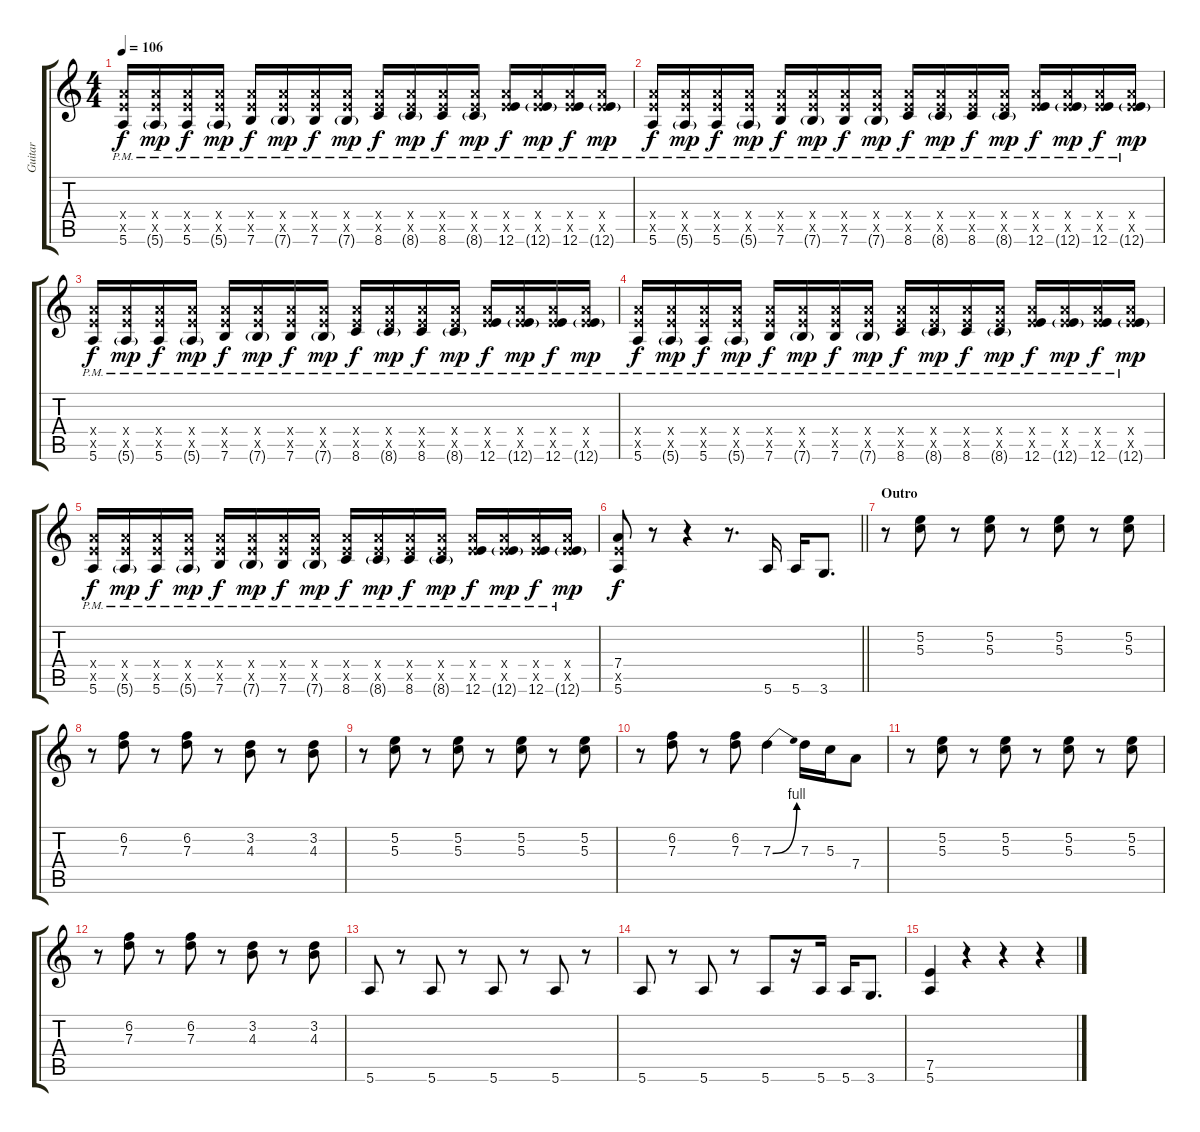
\track ("Guitar" "Guitar") {instrument distortionguitar}
\staff {score tabs}
\tuning (E4 B3 G3 D3 A2 E2) {hide}
\ts (4 4)
\tempo 106
\clef g2
\ks c
(7.4{x} 7.5{x} 5.6{pm}).16{dy f} (7.4{x} 7.5{x} 5.6{g pm}).16{dy mp} (7.4{x} 7.5{x} 5.6{pm}).16{dy f} (7.4{x} 7.5{x} 5.6{g pm}).16{dy mp} (7.4{x} 7.5{x} 7.6{pm}).16{dy f} (7.4{x} 7.5{x} 7.6{g pm}).16{dy mp} (7.4{x} 7.5{x} 7.6{pm}).16{dy f} (7.4{x} 7.5{x} 7.6{g pm}).16{dy mp} (7.4{x} 7.5{x} 8.6{pm}).16{dy f} (7.4{x} 7.5{x} 8.6{g pm}).16{dy mp} (7.4{x} 7.5{x} 8.6{pm}).16{dy f} (7.4{x} 7.5{x} 8.6{g pm}).16{dy mp} (7.4{x} 7.5{x} 12.6{pm}).16{dy f} (7.4{x} 7.5{x} 12.6{g pm}).16{dy mp} (7.4{x} 7.5{x} 12.6{pm}).16{dy f} (7.4{x} 7.5{x} 12.6{g pm}).16{dy mp} |
(7.4{x} 7.5{x} 5.6{pm}).16{dy f} (7.4{x} 7.5{x} 5.6{g pm}).16{dy mp} (7.4{x} 7.5{x} 5.6{pm}).16{dy f} (7.4{x} 7.5{x} 5.6{g pm}).16{dy mp} (7.4{x} 7.5{x} 7.6{pm}).16{dy f} (7.4{x} 7.5{x} 7.6{g pm}).16{dy mp} (7.4{x} 7.5{x} 7.6{pm}).16{dy f} (7.4{x} 7.5{x} 7.6{g pm}).16{dy mp} (7.4{x} 7.5{x} 8.6{pm}).16{dy f} (7.4{x} 7.5{x} 8.6{g pm}).16{dy mp} (7.4{x} 7.5{x} 8.6{pm}).16{dy f} (7.4{x} 7.5{x} 8.6{g pm}).16{dy mp} (7.4{x} 7.5{x} 12.6{pm}).16{dy f} (7.4{x} 7.5{x} 12.6{g pm}).16{dy mp} (7.4{x} 7.5{x} 12.6{pm}).16{dy f} (7.4{x} 7.5{x} 12.6{g pm}).16{dy mp} |
(7.4{x} 7.5{x} 5.6{pm}).16{dy f} (7.4{x} 7.5{x} 5.6{g pm}).16{dy mp} (7.4{x} 7.5{x} 5.6{pm}).16{dy f} (7.4{x} 7.5{x} 5.6{g pm}).16{dy mp} (7.4{x} 7.5{x} 7.6{pm}).16{dy f} (7.4{x} 7.5{x} 7.6{g pm}).16{dy mp} (7.4{x} 7.5{x} 7.6{pm}).16{dy f} (7.4{x} 7.5{x} 7.6{g pm}).16{dy mp} (7.4{x} 7.5{x} 8.6{pm}).16{dy f} (7.4{x} 7.5{x} 8.6{g pm}).16{dy mp} (7.4{x} 7.5{x} 8.6{pm}).16{dy f} (7.4{x} 7.5{x} 8.6{g pm}).16{dy mp} (7.4{x} 7.5{x} 12.6{pm}).16{dy f} (7.4{x} 7.5{x} 12.6{g pm}).16{dy mp} (7.4{x} 7.5{x} 12.6{pm}).16{dy f} (7.4{x} 7.5{x} 12.6{g pm}).16{dy mp} |
(7.4{x} 7.5{x} 5.6{pm}).16{dy f} (7.4{x} 7.5{x} 5.6{g pm}).16{dy mp} (7.4{x} 7.5{x} 5.6{pm}).16{dy f} (7.4{x} 7.5{x} 5.6{g pm}).16{dy mp} (7.4{x} 7.5{x} 7.6{pm}).16{dy f} (7.4{x} 7.5{x} 7.6{g pm}).16{dy mp} (7.4{x} 7.5{x} 7.6{pm}).16{dy f} (7.4{x} 7.5{x} 7.6{g pm}).16{dy mp} (7.4{x} 7.5{x} 8.6{pm}).16{dy f} (7.4{x} 7.5{x} 8.6{g pm}).16{dy mp} (7.4{x} 7.5{x} 8.6{pm}).16{dy f} (7.4{x} 7.5{x} 8.6{g pm}).16{dy mp} (7.4{x} 7.5{x} 12.6{pm}).16{dy f} (7.4{x} 7.5{x} 12.6{g pm}).16{dy mp} (7.4{x} 7.5{x} 12.6{pm}).16{dy f} (7.4{x} 7.5{x} 12.6{g pm}).16{dy mp} |
(7.4{x} 7.5{x} 5.6{pm}).16{dy f} (7.4{x} 7.5{x} 5.6{g pm}).16{dy mp} (7.4{x} 7.5{x} 5.6{pm}).16{dy f} (7.4{x} 7.5{x} 5.6{g pm}).16{dy mp} (7.4{x} 7.5{x} 7.6{pm}).16{dy f} (7.4{x} 7.5{x} 7.6{g pm}).16{dy mp} (7.4{x} 7.5{x} 7.6{pm}).16{dy f} (7.4{x} 7.5{x} 7.6{g pm}).16{dy mp} (7.4{x} 7.5{x} 8.6{pm}).16{dy f} (7.4{x} 7.5{x} 8.6{g pm}).16{dy mp} (7.4{x} 7.5{x} 8.6{pm}).16{dy f} (7.4{x} 7.5{x} 8.6{g pm}).16{dy mp} (7.4{x} 7.5{x} 12.6{pm}).16{dy f} (7.4{x} 7.5{x} 12.6{g pm}).16{dy mp} (7.4{x} 7.5{x} 12.6{pm}).16{dy f} (7.4{x} 7.5{x} 12.6{g pm}).16{dy mp} |
\barLineRight lightlight
(7.4 7.5{x} 5.6).8{dy f} r.8 r.4 r.8{d} 5.6.16 5.6.16 3.6.8{d} |
\section ("" "Outro")
r.8{volume 9} (5.2 5.3).8 r.8 (5.2 5.3).8 r.8 (5.2 5.3).8 r.8 (5.2 5.3).8 |
r.8 (6.2 7.3).8 r.8 (6.2 7.3).8 r.8 (3.2 4.3).8 r.8 (3.2 4.3).8 |
r.8 (5.2 5.3).8 r.8 (5.2 5.3).8 r.8 (5.2 5.3).8 r.8 (5.2 5.3).8 |
r.8 (6.2 7.3).8 r.8 (6.2 7.3).8 7.3{be (bend 0 0 60 4)}.4 7.3.16 5.3.16 7.4.8 |
r.8 (5.2 5.3).8 r.8 (5.2 5.3).8 r.8 (5.2 5.3).8 r.8 (5.2 5.3).8 |
r.8 (6.2 7.3).8 r.8 (6.2 7.3).8 r.8 (3.2 4.3).8 r.8 (3.2 4.3).8 |
5.6.8{volume 11} r.8 5.6.8 r.8 5.6.8 r.8 5.6.8 r.8 |
5.6.8 r.8 5.6.8 r.8 5.6.8 r.16 5.6.16 5.6.16 3.6.8{d} |
(7.5 5.6).4 r.4 r.4 r.4
